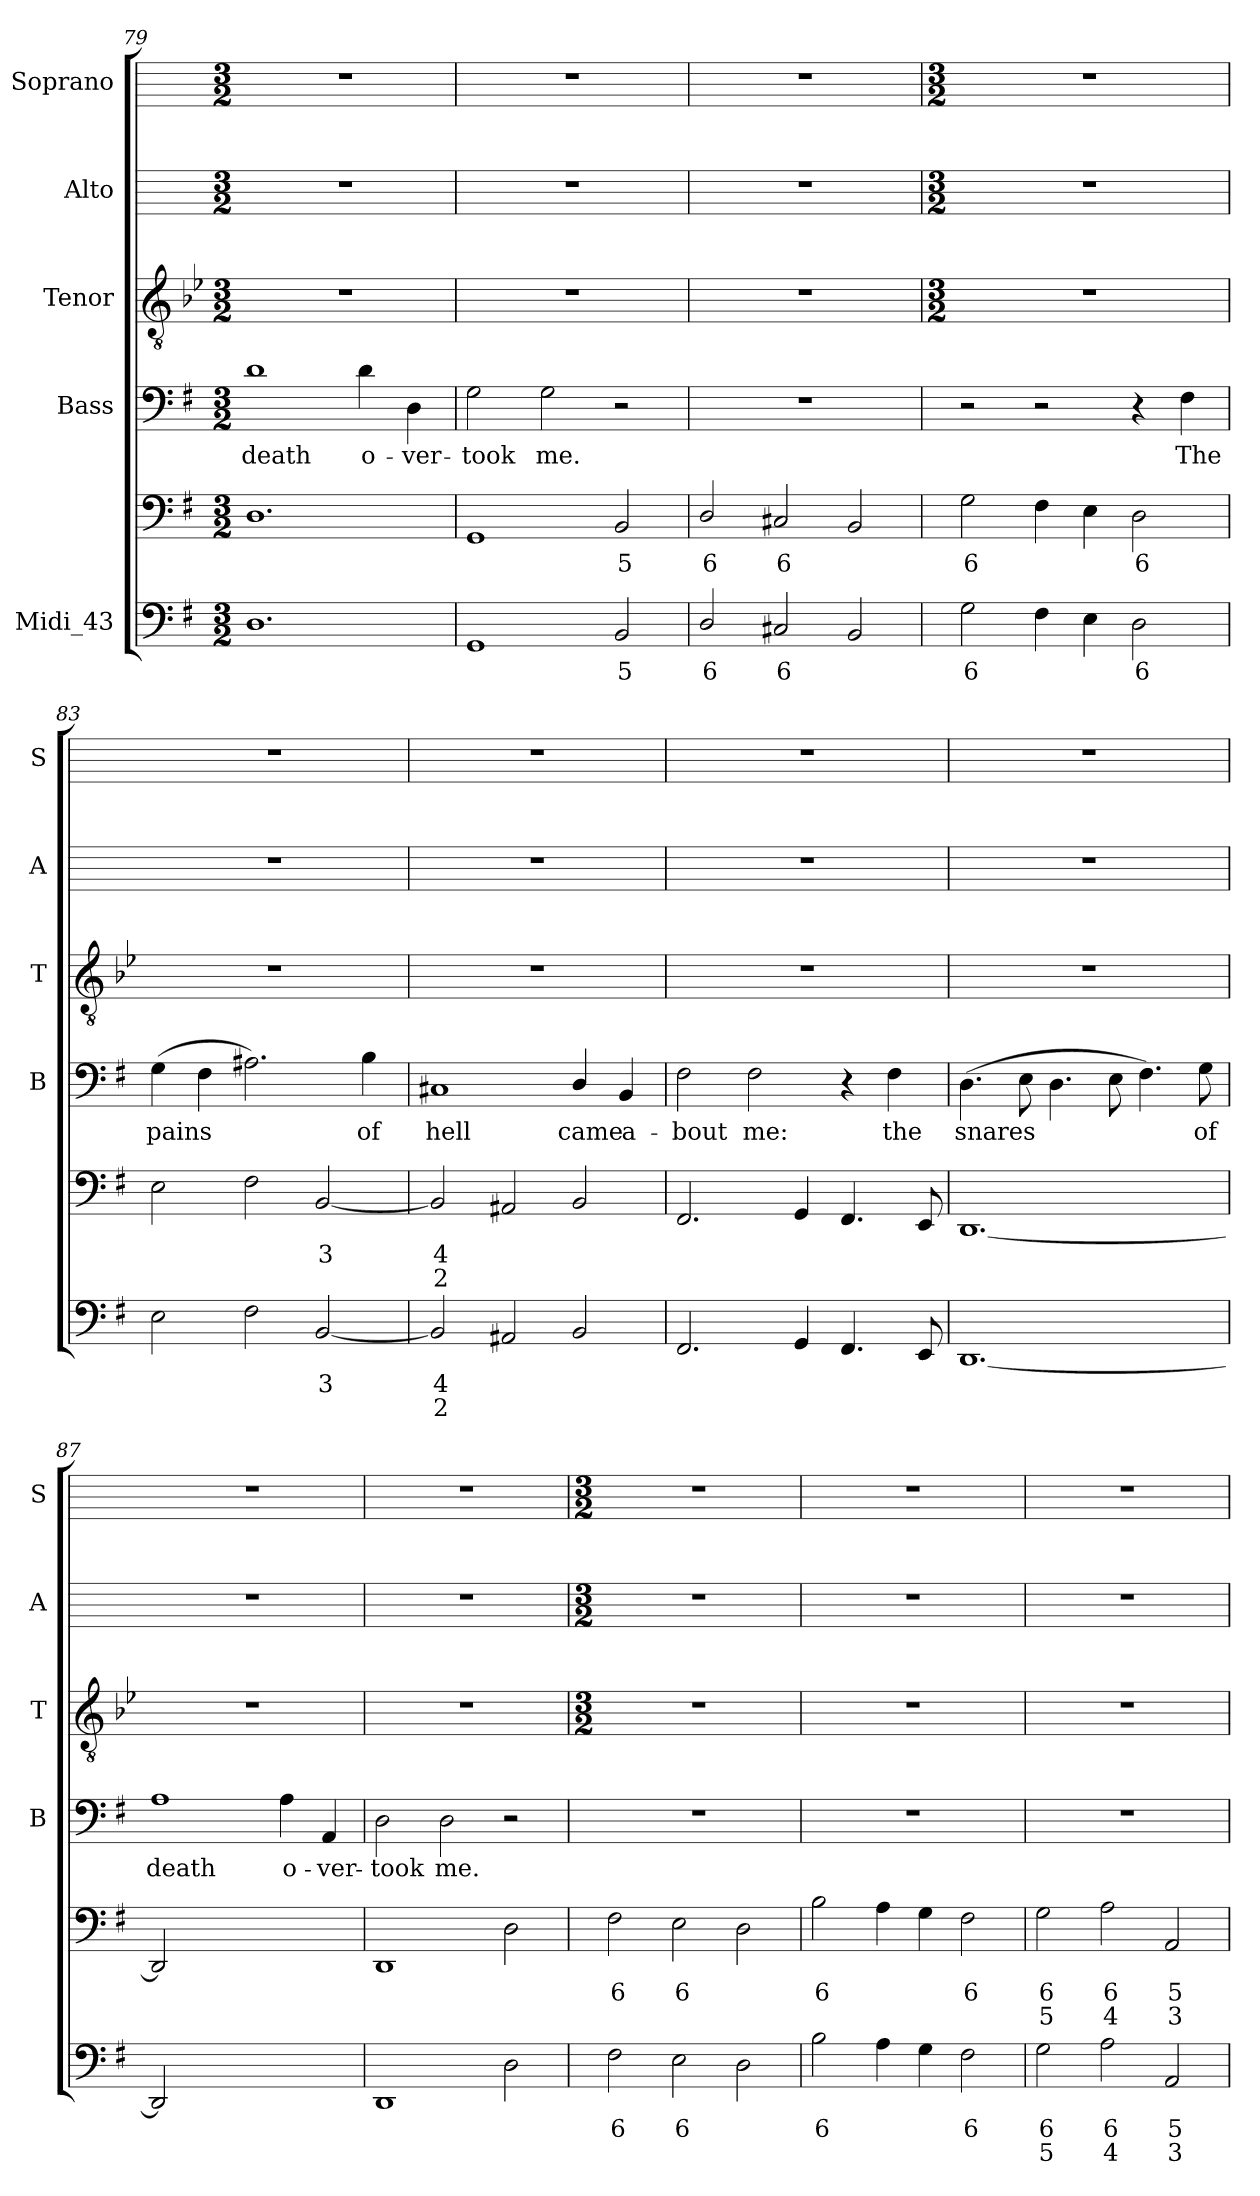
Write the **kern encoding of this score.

**kern	**text	**text	**kern	**text	**text	**kern	**text	**kern	**kern	**kern
*part5	*part5	*part5	*part5	*part5	*part5	*part4	*part4	*part3	*part2	*part1
*staff6	*staff6	*staff6	*staff5	*staff5	*staff5	*staff4	*staff4	*staff3	*staff2	*staff1
*I"Midi_43	*	*	*	*	*	*I"Bass	*	*I"Tenor	*I"Alto	*I"Soprano
*	*	*	*	*	*	*I'B	*	*I'T	*I'A	*I'S
*clefF4	*	*	*clefF4	*	*	*clefF4	*	*clefGv2	*	*
*k[f#]	*	*	*k[f#]	*	*	*k[f#]	*	*k[b-e-]	*	*
*G:	*	*	*G:	*	*	*G:	*	*B-:	*	*
*M3/2	*	*	*M3/2	*	*	*M3/2	*	*M3/2	*M3/2	*M3/2
=79	=79	=79	=79	=79	=79	=79	=79	=79	=79	=79
!	!	!	!	!	!	!	!LO:LY:b	!	!	!
1.D	.	.	1.D	.	.	1d	death	1.r	1.r	1.r
!	!	!	!	!	!	!	!LO:LY:b	!	!	!
.	.	.	.	.	.	4d	o-	.	.	.
!	!	!	!	!	!	!	!LO:LY:b	!	!	!
.	.	.	.	.	.	4D	-ver-	.	.	.
=80	=80	=80	=80	=80	=80	=80	=80	=80	=80	=80
!	!	!	!	!	!	!	!LO:LY:b	!	!	!
1GG	.	.	1GG	.	.	2G	-took	1.r	1.r	1.r
!	!	!	!	!	!	!	!LO:LY:b	!	!	!
.	.	.	.	.	.	2G	me.	.	.	.
!	!LO:LY:b	!	!	!LO:LY:b	!	!	!	!	!	!
2BB	5	.	2BB	5	.	2r	.	.	.	.
=81	=81	=81	=81	=81	=81	=81	=81	=81	=81	=81
!	!LO:LY:b	!	!	!LO:LY:b	!	!LO:N:vis=1	!	!	!	!
2D/	6	.	2D/	6	.	1.r	.	1.r	1.r	1.r
!	!LO:LY:b	!	!	!LO:LY:b	!	!	!	!	!	!
2C#X	6	.	2C#X	6	.	.	.	.	.	.
2BB	.	.	2BB	.	.	.	.	.	.	.
!!LO:LB:g=z
=82	=82	=82	=82	=82	=82	=82	=82	=82	=82	=82
*	*	*	*	*	*	*	*	*M3/2	*M3/2	*M3/2
!	!LO:LY:b	!	!	!LO:LY:b	!	!	!	!	!	!
2G	6	.	2G	6	.	2r	.	1.r	1.r	1.r
!	!LO:LY:b	!	!	!LO:LY:b	!	!	!	!	!	!
4F#	.	.	4F#	.	.	2r	.	.	.	.
4E	.	.	4E	.	.	.	.	.	.	.
!	!LO:LY:b	!	!	!LO:LY:b	!	!	!	!	!	!
2D	6	.	2D	6	.	4r	.	.	.	.
!	!	!	!	!	!	!	!LO:LY:b	!	!	!
.	.	.	.	.	.	4F#	The	.	.	.
=83	=83	=83	=83	=83	=83	=83	=83	=83	=83	=83
!	!	!	!	!	!	!	!LO:LY:b	!	!	!
2E	.	.	2E	.	.	(>4G	pains	1.r	1.r	1.r
.	.	.	.	.	.	4F#	.	.	.	.
2F#	.	.	2F#	.	.	2.A#X)	.	.	.	.
!	!LO:LY:b	!	!	!LO:LY:b	!	!	!	!	!	!
[2BB	3	.	[2BB	3	.	.	.	.	.	.
!	!	!	!	!	!	!	!LO:LY:b	!	!	!
.	.	.	.	.	.	4B	of	.	.	.
=84	=84	=84	=84	=84	=84	=84	=84	=84	=84	=84
!	!LO:LY:b	!LO:LY:b	!	!LO:LY:b	!LO:LY:b	!	!LO:LY:b	!	!	!
2BB]	4	2	2BB]	4	2	1C#X	hell	1.r	1.r	1.r
2AA#X	.	.	2AA#X	.	.	.	.	.	.	.
!	!	!	!	!	!	!	!LO:LY:b	!	!	!
2BB	.	.	2BB	.	.	4D/	came	.	.	.
!	!	!	!	!	!	!	!LO:LY:b	!	!	!
.	.	.	.	.	.	4BB	a-	.	.	.
=85	=85	=85	=85	=85	=85	=85	=85	=85	=85	=85
!	!LO:LY:b	!	!	!LO:LY:b	!	!	!LO:LY:b	!	!	!
2.FF#	.	.	2.FF#	.	.	2F#	-bout	1.r	1.r	1.r
!	!	!	!	!	!	!	!LO:LY:b	!	!	!
.	.	.	.	.	.	2F#	me:	.	.	.
4GG	.	.	4GG	.	.	.	.	.	.	.
4.FF#	.	.	4.FF#	.	.	4r	.	.	.	.
!	!	!	!	!	!	!	!LO:LY:b	!	!	!
.	.	.	.	.	.	4F#	the	.	.	.
8EE	.	.	8EE	.	.	.	.	.	.	.
=86	=86	=86	=86	=86	=86	=86	=86	=86	=86	=86
!	!	!	!	!	!	!	!LO:LY:b	!	!	!
[1.DD	.	.	[1.DD	.	.	(>4.D	snares	1.r	1.r	1.r
.	.	.	.	.	.	8E	.	.	.	.
.	.	.	.	.	.	4.D	.	.	.	.
.	.	.	.	.	.	8E	.	.	.	.
.	.	.	.	.	.	4.F#)	.	.	.	.
!	!	!	!	!	!	!	!LO:LY:b	!	!	!
.	.	.	.	.	.	8G	of	.	.	.
=87	=87	=87	=87	=87	=87	=87	=87	=87	=87	=87
!	!	!	!	!	!	!	!LO:LY:b	!	!	!
2DD]	.	.	2DD]	.	.	1A	death	1.r	1.r	1.r
!	!LO:LY:b	!	!	!LO:LY:b	!	!	!	!	!	!
[2AAyy	4	.	[2AAyy	4	.	.	.	.	.	.
!	!LO:LY:b	!	!	!LO:LY:b	!	!	!LO:LY:b	!	!	!
2AAyy]	3	.	2AAyy]	3	.	4A	o-	.	.	.
!	!	!	!	!	!	!	!LO:LY:b	!	!	!
.	.	.	.	.	.	4AA	-ver-	.	.	.
=88	=88	=88	=88	=88	=88	=88	=88	=88	=88	=88
!	!	!	!	!	!	!	!LO:LY:b	!	!	!
1DD	.	.	1DD	.	.	2D	-took	1.r	1.r	1.r
!	!	!	!	!	!	!	!LO:LY:b	!	!	!
.	.	.	.	.	.	2D	me.	.	.	.
2D	.	.	2D	.	.	2r	.	.	.	.
!!LO:LB:g=z
=89	=89	=89	=89	=89	=89	=89	=89	=89	=89	=89
*	*	*	*	*	*	*	*	*M3/2	*M3/2	*M3/2
!	!LO:LY:b	!	!	!LO:LY:b	!	!LO:N:vis=1	!	!	!	!
2F#	6	.	2F#	6	.	1.r	.	1.r	1.r	1.r
!	!LO:LY:b	!	!	!LO:LY:b	!	!	!	!	!	!
2E	6	.	2E	6	.	.	.	.	.	.
2D	.	.	2D	.	.	.	.	.	.	.
=90	=90	=90	=90	=90	=90	=90	=90	=90	=90	=90
!	!LO:LY:b	!	!	!LO:LY:b	!	!LO:N:vis=1	!	!	!	!
2B	6	.	2B	6	.	1.r	.	1.r	1.r	1.r
!	!LO:LY:b	!	!	!LO:LY:b	!	!	!	!	!	!
4A	.	.	4A	.	.	.	.	.	.	.
4G	.	.	4G	.	.	.	.	.	.	.
!	!LO:LY:b	!	!	!LO:LY:b	!	!	!	!	!	!
2F#	6	.	2F#	6	.	.	.	.	.	.
=91	=91	=91	=91	=91	=91	=91	=91	=91	=91	=91
!	!LO:LY:b	!LO:LY:b	!	!LO:LY:b	!LO:LY:b	!LO:N:vis=1	!	!	!	!
2G	6	5	2G	6	5	1.r	.	1.r	1.r	1.r
!	!LO:LY:b	!LO:LY:b	!	!LO:LY:b	!LO:LY:b	!	!	!	!	!
2A	6	4	2A	6	4	.	.	.	.	.
!	!LO:LY:b	!LO:LY:b	!	!LO:LY:b	!LO:LY:b	!	!	!	!	!
2AA	5	3	2AA	5	3	.	.	.	.	.
=	=	=	=	=	=	=	=	=	=	=
*-	*-	*-	*-	*-	*-	*-	*-	*-	*-	*-
